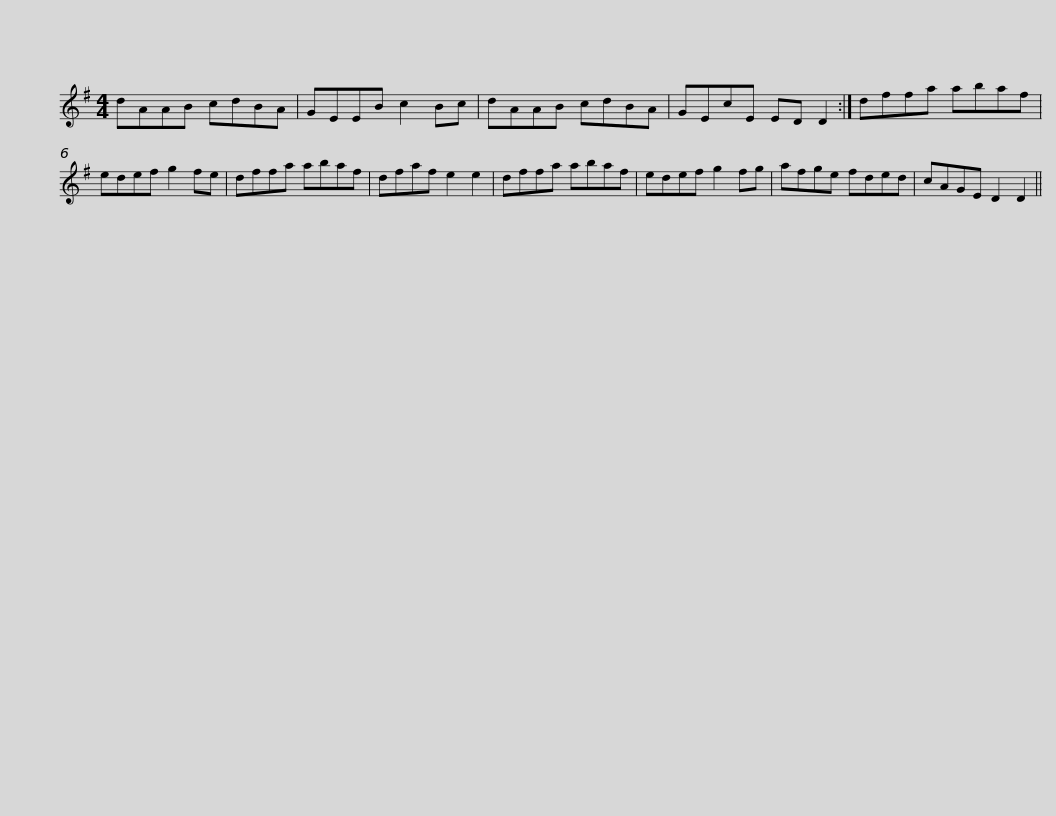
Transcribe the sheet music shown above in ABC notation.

X:1
L:1/8
M:4/4
I:linebreak $
K:G
V:1 treble
V:1
 dAAB cdBA | GEEB c2 Bc | dAAB cdBA | GEcE ED D2 :| dffa abaf |$ %5
 edef g2 fe | dffa abaf | dfaf e2 e2 | dffa abaf | edef g2 fg | %10
 afge fded |$ cAGE D2 D2 || %12
